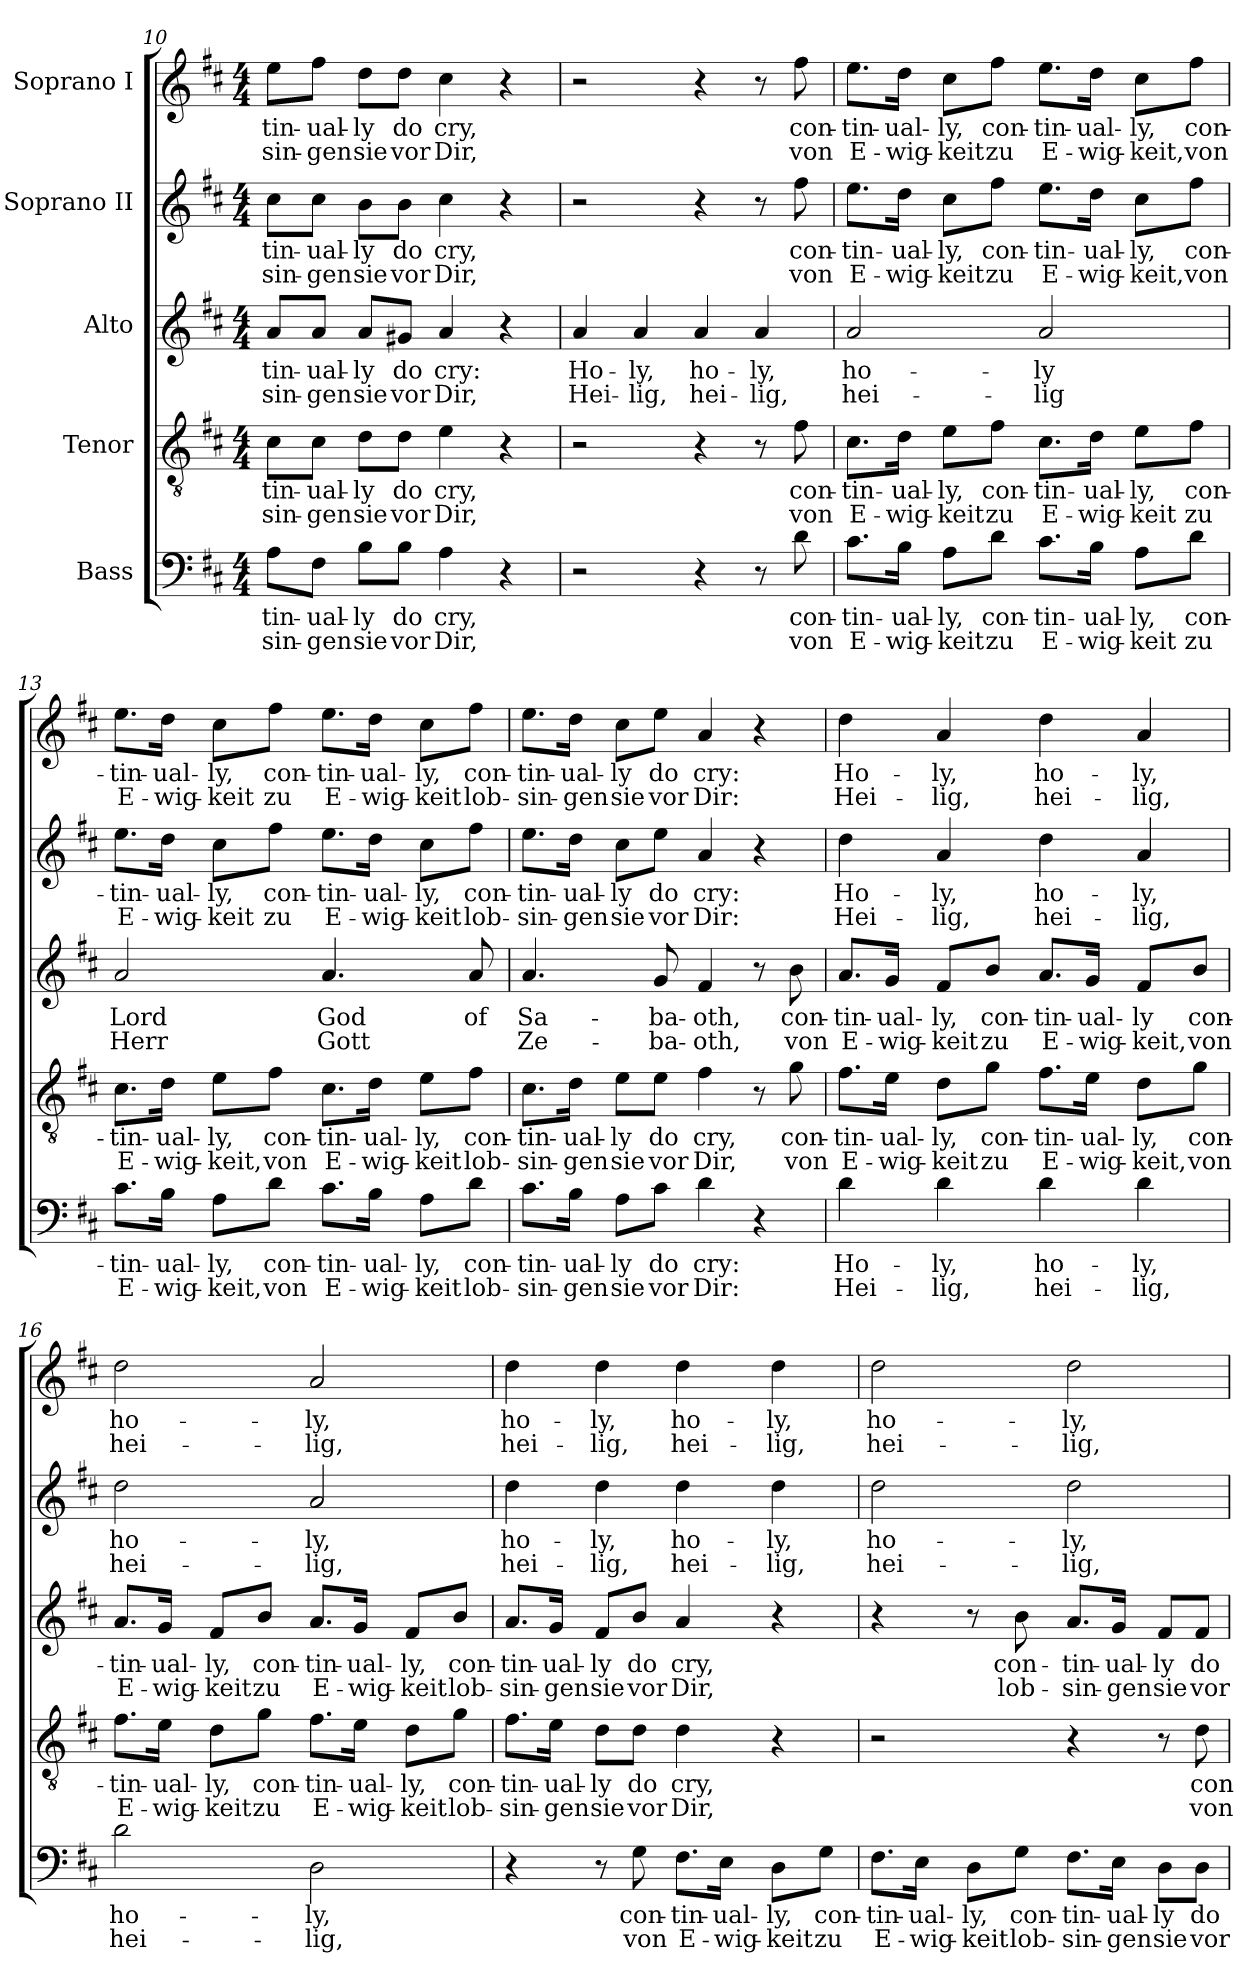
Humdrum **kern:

**kern	**text	**text	**kern	**text	**text	**kern	**text	**text	**kern	**text	**text	**kern	**text	**text
*part5	*part5	*part5	*part4	*part4	*part4	*part3	*part3	*part3	*part2	*part2	*part2	*part1	*part1	*part1
*staff5	*staff5	*staff5	*staff4	*staff4	*staff4	*staff3	*staff3	*staff3	*staff2	*staff2	*staff2	*staff1	*staff1	*staff1
*I"Bass	*	*	*I"Tenor	*	*	*I"Alto	*	*	*I"Soprano II	*	*	*I"Soprano I	*	*
!!LO:PB:g=z
*clefF4	*	*	*clefGv2	*	*	*clefG2	*	*	*clefG2	*	*	*clefG2	*	*
*k[f#c#]	*	*	*k[f#c#]	*	*	*k[f#c#]	*	*	*k[f#c#]	*	*	*k[f#c#]	*	*
*D:	*	*	*D:	*	*	*D:	*	*	*D:	*	*	*D:	*	*
*M4/4	*	*	*M4/4	*	*	*M4/4	*	*	*M4/4	*	*	*M4/4	*	*
=10	=10	=10	=10	=10	=10	=10	=10	=10	=10	=10	=10	=10	=10	=10
!	!LO:LY:b	!LO:LY:b	!	!LO:LY:b	!LO:LY:b	!	!LO:LY:b	!LO:LY:b	!	!LO:LY:b	!LO:LY:b	!	!LO:LY:b	!LO:LY:b
8A\L	-tin-	-sin-	8c#\L	-tin-	-sin-	8a/L	-tin-	-sin-	8cc#\L	-tin-	-sin-	8ee\L	-tin-	-sin-
!	!LO:LY:b	!LO:LY:b	!	!LO:LY:b	!LO:LY:b	!	!LO:LY:b	!LO:LY:b	!	!LO:LY:b	!LO:LY:b	!	!LO:LY:b	!LO:LY:b
8F#\J	-ual-	-gen	8c#\J	-ual-	-gen	8a/J	-ual-	-gen	8cc#\J	-ual-	-gen	8ff#\J	-ual-	-gen
!	!LO:LY:b	!LO:LY:b	!	!LO:LY:b	!LO:LY:b	!	!LO:LY:b	!LO:LY:b	!	!LO:LY:b	!LO:LY:b	!	!LO:LY:b	!LO:LY:b
8B\L	-ly	sie	8d\L	-ly	sie	8a/L	-ly	sie	8b\L	-ly	sie	8dd\L	-ly	sie
!	!LO:LY:b	!LO:LY:b	!	!LO:LY:b	!LO:LY:b	!	!LO:LY:b	!LO:LY:b	!	!LO:LY:b	!LO:LY:b	!	!LO:LY:b	!LO:LY:b
8B\J	do	vor	8d\J	do	vor	8g#X/J	do	vor	8b\J	do	vor	8dd\J	do	vor
!	!LO:LY:b	!LO:LY:b	!	!LO:LY:b	!LO:LY:b	!	!LO:LY:b	!LO:LY:b	!	!LO:LY:b	!LO:LY:b	!	!LO:LY:b	!LO:LY:b
4A\	cry,	Dir,	4e\	cry,	Dir,	4a/	cry:	Dir,	4cc#\	cry,	Dir,	4cc#\	cry,	Dir,
4r	.	.	4r	.	.	4r	.	.	4r	.	.	4r	.	.
=11	=11	=11	=11	=11	=11	=11	=11	=11	=11	=11	=11	=11	=11	=11
!	!	!	!	!	!	!	!LO:LY:b	!LO:LY:b	!	!	!	!	!	!
2r	.	.	2r	.	.	4a/	Ho-	Hei-	2r	.	.	2r	.	.
!	!	!	!	!	!	!	!LO:LY:b	!LO:LY:b	!	!	!	!	!	!
.	.	.	.	.	.	4a/	-ly,	-lig,	.	.	.	.	.	.
!	!	!	!	!	!	!	!LO:LY:b	!LO:LY:b	!	!	!	!	!	!
4r	.	.	4r	.	.	4a/	ho-	hei-	4r	.	.	4r	.	.
!	!	!	!	!	!	!	!LO:LY:b	!LO:LY:b	!	!	!	!	!	!
8r	.	.	8r	.	.	4a/	-ly,	-lig,	8r	.	.	8r	.	.
!	!LO:LY:b	!LO:LY:b	!	!LO:LY:b	!LO:LY:b	!	!	!	!	!LO:LY:b	!LO:LY:b	!	!LO:LY:b	!LO:LY:b
8d\	con-	von	8f#\	con-	von	.	.	.	8ff#\	con-	von	8ff#\	con-	von
=12	=12	=12	=12	=12	=12	=12	=12	=12	=12	=12	=12	=12	=12	=12
!	!LO:LY:b	!LO:LY:b	!	!LO:LY:b	!LO:LY:b	!	!LO:LY:b	!LO:LY:b	!	!LO:LY:b	!LO:LY:b	!	!LO:LY:b	!LO:LY:b
8.c#\L	-tin-	E-	8.c#\L	-tin-	E-	2a/	ho-	hei-	8.ee\L	-tin-	E-	8.ee\L	-tin-	E-
!	!LO:LY:b	!LO:LY:b	!	!LO:LY:b	!LO:LY:b	!	!	!	!	!LO:LY:b	!LO:LY:b	!	!LO:LY:b	!LO:LY:b
16B\Jk	-ual-	-wig-	16d\Jk	-ual-	-wig-	.	.	.	16dd\Jk	-ual-	-wig-	16dd\Jk	-ual-	-wig-
!	!LO:LY:b	!LO:LY:b	!	!LO:LY:b	!LO:LY:b	!	!	!	!	!LO:LY:b	!LO:LY:b	!	!LO:LY:b	!LO:LY:b
8A\L	-ly,	-keit	8e\L	-ly,	-keit	.	.	.	8cc#\L	-ly,	-keit	8cc#\L	-ly,	-keit
!	!LO:LY:b	!LO:LY:b	!	!LO:LY:b	!LO:LY:b	!	!	!	!	!LO:LY:b	!LO:LY:b	!	!LO:LY:b	!LO:LY:b
8d\J	con-	zu	8f#\J	con-	zu	.	.	.	8ff#\J	con-	zu	8ff#\J	con-	zu
!	!LO:LY:b	!LO:LY:b	!	!LO:LY:b	!LO:LY:b	!	!LO:LY:b	!LO:LY:b	!	!LO:LY:b	!LO:LY:b	!	!LO:LY:b	!LO:LY:b
8.c#\L	-tin-	E-	8.c#\L	-tin-	E-	2a/	-ly	-lig	8.ee\L	-tin-	E-	8.ee\L	-tin-	E-
!	!LO:LY:b	!LO:LY:b	!	!LO:LY:b	!LO:LY:b	!	!	!	!	!LO:LY:b	!LO:LY:b	!	!LO:LY:b	!LO:LY:b
16B\Jk	-ual-	-wig-	16d\Jk	-ual-	-wig-	.	.	.	16dd\Jk	-ual-	-wig-	16dd\Jk	-ual-	-wig-
!	!LO:LY:b	!LO:LY:b	!	!LO:LY:b	!LO:LY:b	!	!	!	!	!LO:LY:b	!LO:LY:b	!	!LO:LY:b	!LO:LY:b
8A\L	-ly,	-keit	8e\L	-ly,	-keit	.	.	.	8cc#\L	-ly,	-keit,	8cc#\L	-ly,	-keit,
!	!LO:LY:b	!LO:LY:b	!	!LO:LY:b	!LO:LY:b	!	!	!	!	!LO:LY:b	!LO:LY:b	!	!LO:LY:b	!LO:LY:b
8d\J	con-	zu	8f#\J	con-	zu	.	.	.	8ff#\J	con-	von	8ff#\J	con-	von
!!LO:LB:g=z
=13	=13	=13	=13	=13	=13	=13	=13	=13	=13	=13	=13	=13	=13	=13
!	!LO:LY:b	!LO:LY:b	!	!LO:LY:b	!LO:LY:b	!	!LO:LY:b	!LO:LY:b	!	!LO:LY:b	!LO:LY:b	!	!LO:LY:b	!LO:LY:b
8.c#\L	-tin-	E-	8.c#\L	-tin-	E-	2a/	Lord	Herr	8.ee\L	-tin-	E-	8.ee\L	-tin-	E-
!	!LO:LY:b	!LO:LY:b	!	!LO:LY:b	!LO:LY:b	!	!	!	!	!LO:LY:b	!LO:LY:b	!	!LO:LY:b	!LO:LY:b
16B\Jk	-ual-	-wig-	16d\Jk	-ual-	-wig-	.	.	.	16dd\Jk	-ual-	-wig-	16dd\Jk	-ual-	-wig-
!	!LO:LY:b	!LO:LY:b	!	!LO:LY:b	!LO:LY:b	!	!	!	!	!LO:LY:b	!LO:LY:b	!	!LO:LY:b	!LO:LY:b
8A\L	-ly,	-keit,	8e\L	-ly,	-keit,	.	.	.	8cc#\L	-ly,	-keit	8cc#\L	-ly,	-keit
!	!LO:LY:b	!LO:LY:b	!	!LO:LY:b	!LO:LY:b	!	!	!	!	!LO:LY:b	!LO:LY:b	!	!LO:LY:b	!LO:LY:b
8d\J	con-	von	8f#\J	con-	von	.	.	.	8ff#\J	con-	zu	8ff#\J	con-	zu
!	!LO:LY:b	!LO:LY:b	!	!LO:LY:b	!LO:LY:b	!	!LO:LY:b	!LO:LY:b	!	!LO:LY:b	!LO:LY:b	!	!LO:LY:b	!LO:LY:b
8.c#\L	-tin-	E-	8.c#\L	-tin-	E-	4.a/	God	Gott	8.ee\L	-tin-	E-	8.ee\L	-tin-	E-
!	!LO:LY:b	!LO:LY:b	!	!LO:LY:b	!LO:LY:b	!	!	!	!	!LO:LY:b	!LO:LY:b	!	!LO:LY:b	!LO:LY:b
16B\Jk	-ual-	-wig-	16d\Jk	-ual-	-wig-	.	.	.	16dd\Jk	-ual-	-wig-	16dd\Jk	-ual-	-wig-
!	!LO:LY:b	!LO:LY:b	!	!LO:LY:b	!LO:LY:b	!	!	!	!	!LO:LY:b	!LO:LY:b	!	!LO:LY:b	!LO:LY:b
8A\L	-ly,	-keit	8e\L	-ly,	-keit	.	.	.	8cc#\L	-ly,	-keit	8cc#\L	-ly,	-keit
!	!LO:LY:b	!LO:LY:b	!	!LO:LY:b	!LO:LY:b	!	!LO:LY:b	!	!	!LO:LY:b	!LO:LY:b	!	!LO:LY:b	!LO:LY:b
8d\J	con-	lob-	8f#\J	con-	lob-	8a/	of	.	8ff#\J	con-	lob-	8ff#\J	con-	lob-
=14	=14	=14	=14	=14	=14	=14	=14	=14	=14	=14	=14	=14	=14	=14
!	!LO:LY:b	!LO:LY:b	!	!LO:LY:b	!LO:LY:b	!	!LO:LY:b	!LO:LY:b	!	!LO:LY:b	!LO:LY:b	!	!LO:LY:b	!LO:LY:b
8.c#\L	-tin-	-sin-	8.c#\L	-tin-	-sin-	4.a/	Sa-	Ze-	8.ee\L	-tin-	-sin-	8.ee\L	-tin-	-sin-
!	!LO:LY:b	!LO:LY:b	!	!LO:LY:b	!LO:LY:b	!	!	!	!	!LO:LY:b	!LO:LY:b	!	!LO:LY:b	!LO:LY:b
16B\Jk	-ual-	-gen	16d\Jk	-ual-	-gen	.	.	.	16dd\Jk	-ual-	-gen	16dd\Jk	-ual-	-gen
!	!LO:LY:b	!LO:LY:b	!	!LO:LY:b	!LO:LY:b	!	!	!	!	!LO:LY:b	!LO:LY:b	!	!LO:LY:b	!LO:LY:b
8A\L	-ly	sie	8e\L	-ly	sie	.	.	.	8cc#\L	-ly	sie	8cc#\L	-ly	sie
!	!LO:LY:b	!LO:LY:b	!	!LO:LY:b	!LO:LY:b	!	!LO:LY:b	!LO:LY:b	!	!LO:LY:b	!LO:LY:b	!	!LO:LY:b	!LO:LY:b
8c#\J	do	vor	8e\J	do	vor	8g/	-ba-	-ba-	8ee\J	do	vor	8ee\J	do	vor
!	!LO:LY:b	!LO:LY:b	!	!LO:LY:b	!LO:LY:b	!	!LO:LY:b	!LO:LY:b	!	!LO:LY:b	!LO:LY:b	!	!LO:LY:b	!LO:LY:b
4d\	cry:	Dir:	4f#\	cry,	Dir,	4f#/	-oth,	-oth,	4a/	cry:	Dir:	4a/	cry:	Dir:
4r	.	.	8r	.	.	8r	.	.	4r	.	.	4r	.	.
!	!	!	!	!LO:LY:b	!LO:LY:b	!	!LO:LY:b	!LO:LY:b	!	!	!	!	!	!
.	.	.	8g\	con-	von	8b\	con-	von	.	.	.	.	.	.
!!LO:PB:g=z
=15	=15	=15	=15	=15	=15	=15	=15	=15	=15	=15	=15	=15	=15	=15
!	!LO:LY:b	!LO:LY:b	!	!LO:LY:b	!LO:LY:b	!	!LO:LY:b	!LO:LY:b	!	!LO:LY:b	!LO:LY:b	!	!LO:LY:b	!LO:LY:b
4d\	Ho-	Hei-	8.f#\L	-tin-	E-	8.a/L	-tin-	E-	4dd\	Ho-	Hei-	4dd\	Ho-	Hei-
!	!	!	!	!LO:LY:b	!LO:LY:b	!	!LO:LY:b	!LO:LY:b	!	!	!	!	!	!
.	.	.	16e\Jk	-ual-	-wig-	16g/Jk	-ual-	-wig-	.	.	.	.	.	.
!	!LO:LY:b	!LO:LY:b	!	!LO:LY:b	!LO:LY:b	!	!LO:LY:b	!LO:LY:b	!	!LO:LY:b	!LO:LY:b	!	!LO:LY:b	!LO:LY:b
4d\	-ly,	-lig,	8d\L	-ly,	-keit	8f#/L	-ly,	-keit	4a/	-ly,	-lig,	4a/	-ly,	-lig,
!	!	!	!	!LO:LY:b	!LO:LY:b	!	!LO:LY:b	!LO:LY:b	!	!	!	!	!	!
.	.	.	8g\J	con-	zu	8b/J	con-	zu	.	.	.	.	.	.
!	!LO:LY:b	!LO:LY:b	!	!LO:LY:b	!LO:LY:b	!	!LO:LY:b	!LO:LY:b	!	!LO:LY:b	!LO:LY:b	!	!LO:LY:b	!LO:LY:b
4d\	ho-	hei-	8.f#\L	-tin-	E-	8.a/L	-tin-	E-	4dd\	ho-	hei-	4dd\	ho-	hei-
!	!	!	!	!LO:LY:b	!LO:LY:b	!	!LO:LY:b	!LO:LY:b	!	!	!	!	!	!
.	.	.	16e\Jk	-ual-	-wig-	16g/Jk	-ual-	-wig-	.	.	.	.	.	.
!	!LO:LY:b	!LO:LY:b	!	!LO:LY:b	!LO:LY:b	!	!LO:LY:b	!LO:LY:b	!	!LO:LY:b	!LO:LY:b	!	!LO:LY:b	!LO:LY:b
4d\	-ly,	-lig,	8d\L	-ly,	-keit,	8f#/L	-ly	-keit,	4a/	-ly,	-lig,	4a/	-ly,	-lig,
!	!	!	!	!LO:LY:b	!LO:LY:b	!	!LO:LY:b	!LO:LY:b	!	!	!	!	!	!
.	.	.	8g\J	con-	von	8b/J	con-	von	.	.	.	.	.	.
!!LO:PB:g=z
=16	=16	=16	=16	=16	=16	=16	=16	=16	=16	=16	=16	=16	=16	=16
!	!LO:LY:b	!LO:LY:b	!	!LO:LY:b	!LO:LY:b	!	!LO:LY:b	!LO:LY:b	!	!LO:LY:b	!LO:LY:b	!	!LO:LY:b	!LO:LY:b
2d\	ho-	hei-	8.f#\L	-tin-	E-	8.a/L	-tin-	E-	2dd\	ho-	hei-	2dd\	ho-	hei-
!	!	!	!	!LO:LY:b	!LO:LY:b	!	!LO:LY:b	!LO:LY:b	!	!	!	!	!	!
.	.	.	16e\Jk	-ual-	-wig-	16g/Jk	-ual-	-wig-	.	.	.	.	.	.
!	!	!	!	!LO:LY:b	!LO:LY:b	!	!LO:LY:b	!LO:LY:b	!	!	!	!	!	!
.	.	.	8d\L	-ly,	-keit	8f#/L	-ly,	-keit	.	.	.	.	.	.
!	!	!	!	!LO:LY:b	!LO:LY:b	!	!LO:LY:b	!LO:LY:b	!	!	!	!	!	!
.	.	.	8g\J	con-	zu	8b/J	con-	zu	.	.	.	.	.	.
!	!LO:LY:b	!LO:LY:b	!	!LO:LY:b	!LO:LY:b	!	!LO:LY:b	!LO:LY:b	!	!LO:LY:b	!LO:LY:b	!	!LO:LY:b	!LO:LY:b
2D\	-ly,	-lig,	8.f#\L	-tin-	E-	8.a/L	-tin-	E-	2a/	-ly,	-lig,	2a/	-ly,	-lig,
!	!	!	!	!LO:LY:b	!LO:LY:b	!	!LO:LY:b	!LO:LY:b	!	!	!	!	!	!
.	.	.	16e\Jk	-ual-	-wig-	16g/Jk	-ual-	-wig-	.	.	.	.	.	.
!	!	!	!	!LO:LY:b	!LO:LY:b	!	!LO:LY:b	!LO:LY:b	!	!	!	!	!	!
.	.	.	8d\L	-ly,	-keit	8f#/L	-ly,	-keit	.	.	.	.	.	.
!	!	!	!	!LO:LY:b	!LO:LY:b	!	!LO:LY:b	!LO:LY:b	!	!	!	!	!	!
.	.	.	8g\J	con-	lob-	8b/J	con-	lob-	.	.	.	.	.	.
=17	=17	=17	=17	=17	=17	=17	=17	=17	=17	=17	=17	=17	=17	=17
!	!	!	!	!LO:LY:b	!LO:LY:b	!	!LO:LY:b	!LO:LY:b	!	!LO:LY:b	!LO:LY:b	!	!LO:LY:b	!LO:LY:b
4r	.	.	8.f#\L	-tin-	-sin-	8.a/L	-tin-	-sin-	4dd\	ho-	hei-	4dd\	ho-	hei-
!	!	!	!	!LO:LY:b	!LO:LY:b	!	!LO:LY:b	!LO:LY:b	!	!	!	!	!	!
.	.	.	16e\Jk	-ual-	-gen	16g/Jk	-ual-	-gen	.	.	.	.	.	.
!	!	!	!	!LO:LY:b	!LO:LY:b	!	!LO:LY:b	!LO:LY:b	!	!LO:LY:b	!LO:LY:b	!	!LO:LY:b	!LO:LY:b
8r	.	.	8d\L	-ly	sie	8f#/L	-ly	sie	4dd\	-ly,	-lig,	4dd\	-ly,	-lig,
!	!LO:LY:b	!LO:LY:b	!	!LO:LY:b	!LO:LY:b	!	!LO:LY:b	!LO:LY:b	!	!	!	!	!	!
8G\	con-	von	8d\J	do	vor	8b/J	do	vor	.	.	.	.	.	.
!	!LO:LY:b	!LO:LY:b	!	!LO:LY:b	!LO:LY:b	!	!LO:LY:b	!LO:LY:b	!	!LO:LY:b	!LO:LY:b	!	!LO:LY:b	!LO:LY:b
8.F#\L	-tin-	E-	4d\	cry,	Dir,	4a/	cry,	Dir,	4dd\	ho-	hei-	4dd\	ho-	hei-
!	!LO:LY:b	!LO:LY:b	!	!	!	!	!	!	!	!	!	!	!	!
16E\Jk	-ual-	-wig-	.	.	.	.	.	.	.	.	.	.	.	.
!	!LO:LY:b	!LO:LY:b	!	!	!	!	!	!	!	!LO:LY:b	!LO:LY:b	!	!LO:LY:b	!LO:LY:b
8D\L	-ly,	-keit	4r	.	.	4r	.	.	4dd\	-ly,	-lig,	4dd\	-ly,	-lig,
!	!LO:LY:b	!LO:LY:b	!	!	!	!	!	!	!	!	!	!	!	!
8G\J	con-	zu	.	.	.	.	.	.	.	.	.	.	.	.
!!LO:LB:g=z
=18	=18	=18	=18	=18	=18	=18	=18	=18	=18	=18	=18	=18	=18	=18
!	!LO:LY:b	!LO:LY:b	!	!	!	!	!	!	!	!LO:LY:b	!LO:LY:b	!	!LO:LY:b	!LO:LY:b
8.F#\L	-tin-	E-	2r	.	.	4r	.	.	2dd\	ho-	hei-	2dd\	ho-	hei-
!	!LO:LY:b	!LO:LY:b	!	!	!	!	!	!	!	!	!	!	!	!
16E\Jk	-ual-	-wig-	.	.	.	.	.	.	.	.	.	.	.	.
!	!LO:LY:b	!LO:LY:b	!	!	!	!	!	!	!	!	!	!	!	!
8D\L	-ly,	-keit	.	.	.	8r	.	.	.	.	.	.	.	.
!	!LO:LY:b	!LO:LY:b	!	!	!	!	!LO:LY:b	!LO:LY:b	!	!	!	!	!	!
8G\J	con-	lob-	.	.	.	8b\	con-	lob-	.	.	.	.	.	.
!	!LO:LY:b	!LO:LY:b	!	!	!	!	!LO:LY:b	!LO:LY:b	!	!LO:LY:b	!LO:LY:b	!	!LO:LY:b	!LO:LY:b
8.F#\L	-tin-	-sin-	4r	.	.	8.a/L	-tin-	-sin-	2dd\	-ly,	-lig,	2dd\	-ly,	-lig,
!	!LO:LY:b	!LO:LY:b	!	!	!	!	!LO:LY:b	!LO:LY:b	!	!	!	!	!	!
16E\Jk	-ual-	-gen	.	.	.	16g/Jk	-ual-	-gen	.	.	.	.	.	.
!	!LO:LY:b	!LO:LY:b	!	!	!	!	!LO:LY:b	!LO:LY:b	!	!	!	!	!	!
8D\L	-ly	sie	8r	.	.	8f#/L	-ly	sie	.	.	.	.	.	.
!	!LO:LY:b	!LO:LY:b	!	!LO:LY:b	!LO:LY:b	!	!LO:LY:b	!LO:LY:b	!	!	!	!	!	!
8D\J	do	vor	8d\	con-	von	8f#/J	do	vor	.	.	.	.	.	.
=	=	=	=	=	=	=	=	=	=	=	=	=	=	=
*-	*-	*-	*-	*-	*-	*-	*-	*-	*-	*-	*-	*-	*-	*-
